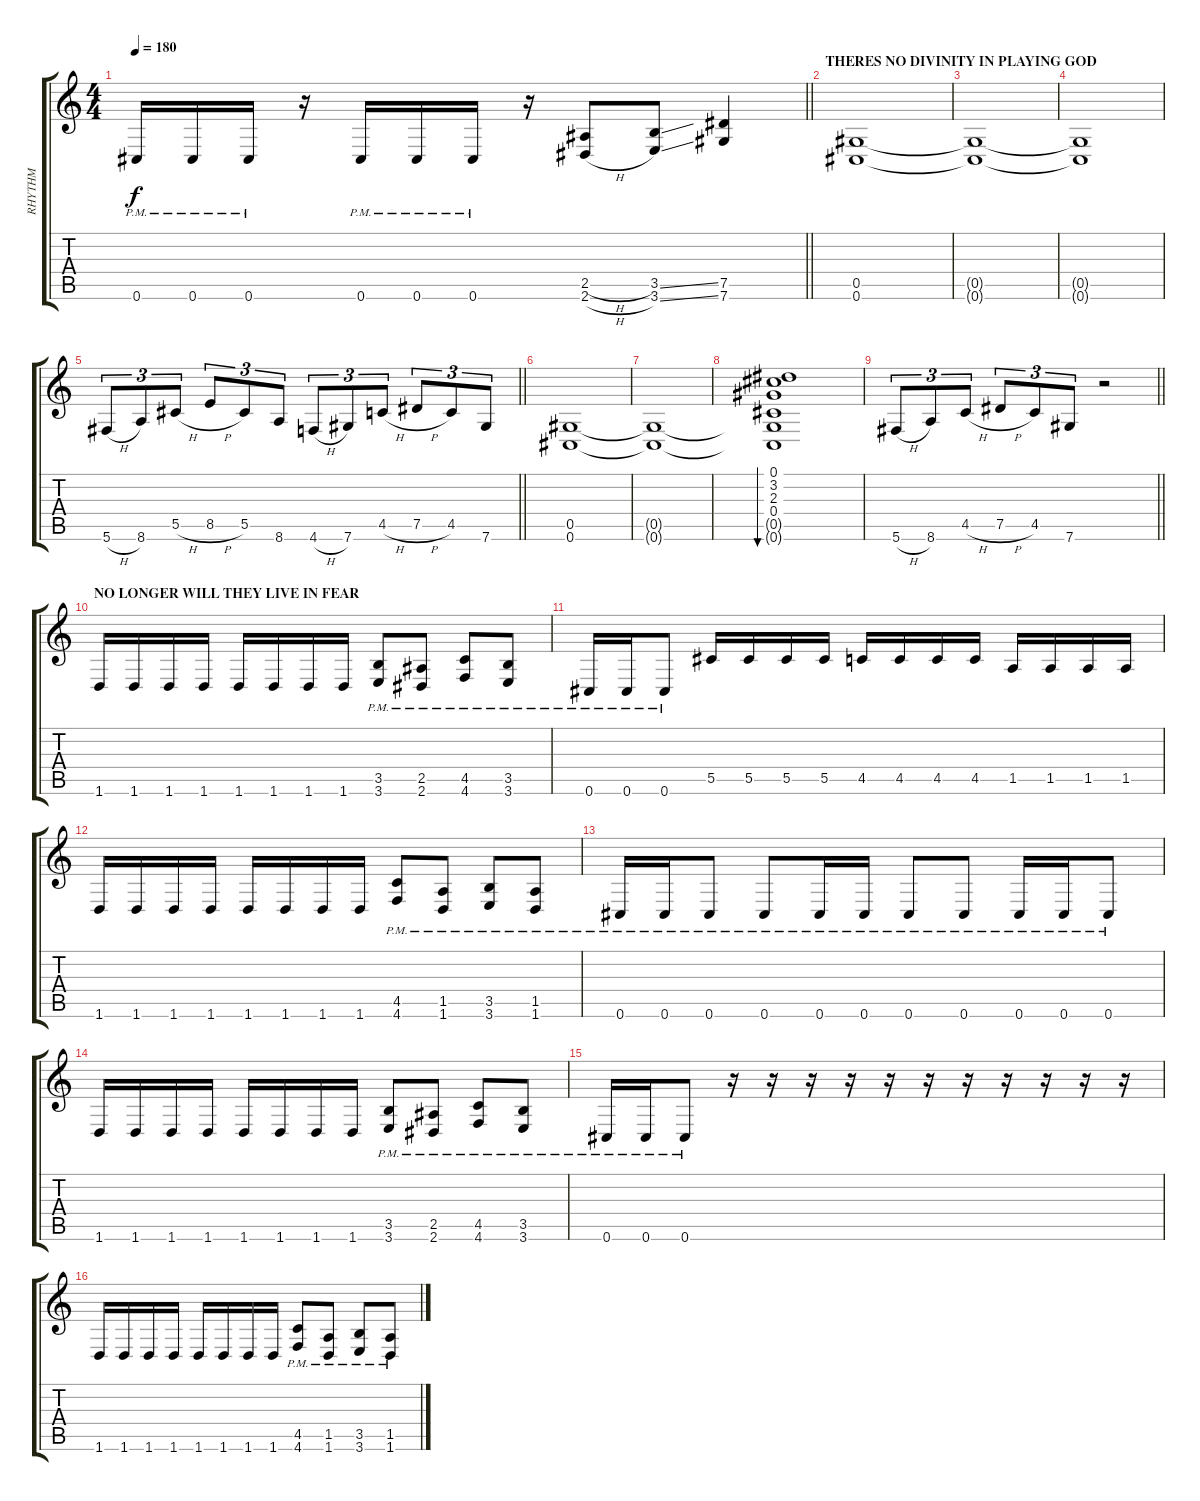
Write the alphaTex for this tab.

\track ("RHYTHM" "RHYTHM") {instrument overdrivenguitar}
\staff {score tabs}
\tuning (Eb4 Bb3 Gb3 Db3 Ab2 Db2) {hide}
\ts (4 4)
\tempo 180
\clef g2
\barLineRight lightlight
\ks c
0.6{pm}.16{dy f} 0.6{pm}.16 0.6{pm}.16 r.16 0.6{pm}.16 0.6{pm}.16 0.6{pm}.16 r.16 (2.5{h} 2.6{h}).8 (3.5{ss} 3.6{ss}).8 (7.5 7.6).4 |
\section ("" "THERES NO DIVINITY IN PLAYING GOD")
(0.5 0.6).1 |
(0.5{t} 0.6{t}).1 |
(0.5{t} 0.6{t}).1 |
\barLineRight lightlight
5.6{h}.8{tu (3 2)} 8.6.8{tu (3 2)} 5.5{h}.8{tu (3 2)} 8.5{h}.8{tu (3 2)} 5.5.8{tu (3 2)} 8.6.8{tu (3 2)} 4.6{h}.8{tu (3 2)} 7.6.8{tu (3 2)} 4.5{h}.8{tu (3 2)} 7.5{h}.8{tu (3 2)} 4.5.8{tu (3 2)} 7.6.8{tu (3 2)} |
(0.5 0.6).1 |
(0.5{t} 0.6{t}).1 |
(0.1 3.2 2.3 0.4 0.5{t} 0.6{t}).1{bu 480} |
\barLineRight lightlight
5.6{h}.8{tu (3 2)} 8.6.8{tu (3 2)} 4.5{h}.8{tu (3 2)} 7.5{h}.8{tu (3 2)} 4.5.8{tu (3 2)} 7.6.8{tu (3 2)} r.2 |
\section ("" "NO LONGER WILL THEY LIVE IN FEAR")
1.6.16 1.6.16 1.6.16 1.6.16 1.6.16 1.6.16 1.6.16 1.6.16 (3.5{pm} 3.6{pm}).8 (2.5{pm} 2.6{pm}).8 (4.5{pm} 4.6{pm}).8 (3.5{pm} 3.6{pm}).8 |
0.6{pm}.16 0.6{pm}.16 0.6{pm}.8 5.5.16 5.5.16 5.5.16 5.5.16 4.5.16 4.5.16 4.5.16 4.5.16 1.5.16 1.5.16 1.5.16 1.5.16 |
1.6.16 1.6.16 1.6.16 1.6.16 1.6.16 1.6.16 1.6.16 1.6.16 (4.5{pm} 4.6{pm}).8 (1.5{pm} 1.6{pm}).8 (3.5{pm} 3.6{pm}).8 (1.5{pm} 1.6{pm}).8 |
0.6{pm}.16 0.6{pm}.16 0.6{pm}.8 0.6{pm}.8 0.6{pm}.16 0.6{pm}.16 0.6{pm}.8 0.6{pm}.8 0.6{pm}.16 0.6{pm}.16 0.6{pm}.8 |
1.6.16 1.6.16 1.6.16 1.6.16 1.6.16 1.6.16 1.6.16 1.6.16 (3.5{pm} 3.6{pm}).8 (2.5{pm} 2.6{pm}).8 (4.5{pm} 4.6{pm}).8 (3.5{pm} 3.6{pm}).8 |
0.6{pm}.16 0.6{pm}.16 0.6{pm}.8 r.16 r.16 r.16 r.16 r.16 r.16 r.16 r.16 r.16 r.16 r.16 |
1.6.16 1.6.16 1.6.16 1.6.16 1.6.16 1.6.16 1.6.16 1.6.16 (4.5{pm} 4.6{pm}).8 (1.5{pm} 1.6{pm}).8 (3.5{pm} 3.6{pm}).8 (1.5{pm} 1.6{pm}).8
